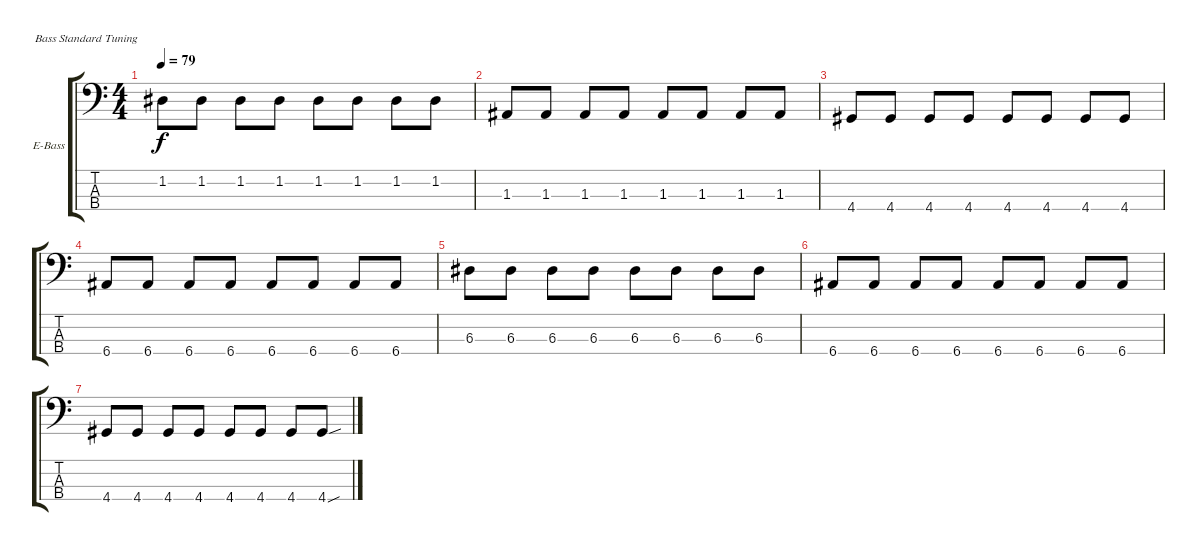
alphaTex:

\bracketExtendMode groupsimilarinstruments
\firstSystemTrackNameOrientation horizontal
\otherSystemsTrackNameOrientation horizontal
\track ("Electric Bass" "E-Bass") {instrument electricbassfinger}
\staff {score tabs}
\tuning (G2 D2 A1 E1)
\ts (4 4)
\tempo 79
\clef f4
\ks c
1.2.8{dy f instrument electricbassfinger} 1.2.8 1.2.8 1.2.8 1.2.8 1.2.8 1.2.8 1.2.8 |
1.3.8 1.3.8 1.3.8 1.3.8 1.3.8 1.3.8 1.3.8 1.3.8 |
4.4.8 4.4.8 4.4.8 4.4.8 4.4.8 4.4.8 4.4.8 4.4.8 |
6.4.8 6.4.8 6.4.8 6.4.8 6.4.8 6.4.8 6.4.8 6.4.8 |
6.3.8 6.3.8 6.3.8 6.3.8 6.3.8 6.3.8 6.3.8 6.3.8 |
6.4.8 6.4.8 6.4.8 6.4.8 6.4.8 6.4.8 6.4.8 6.4.8 |
4.4.8 4.4.8 4.4.8 4.4.8 4.4.8 4.4.8 4.4.8 4.4{sou}.8
